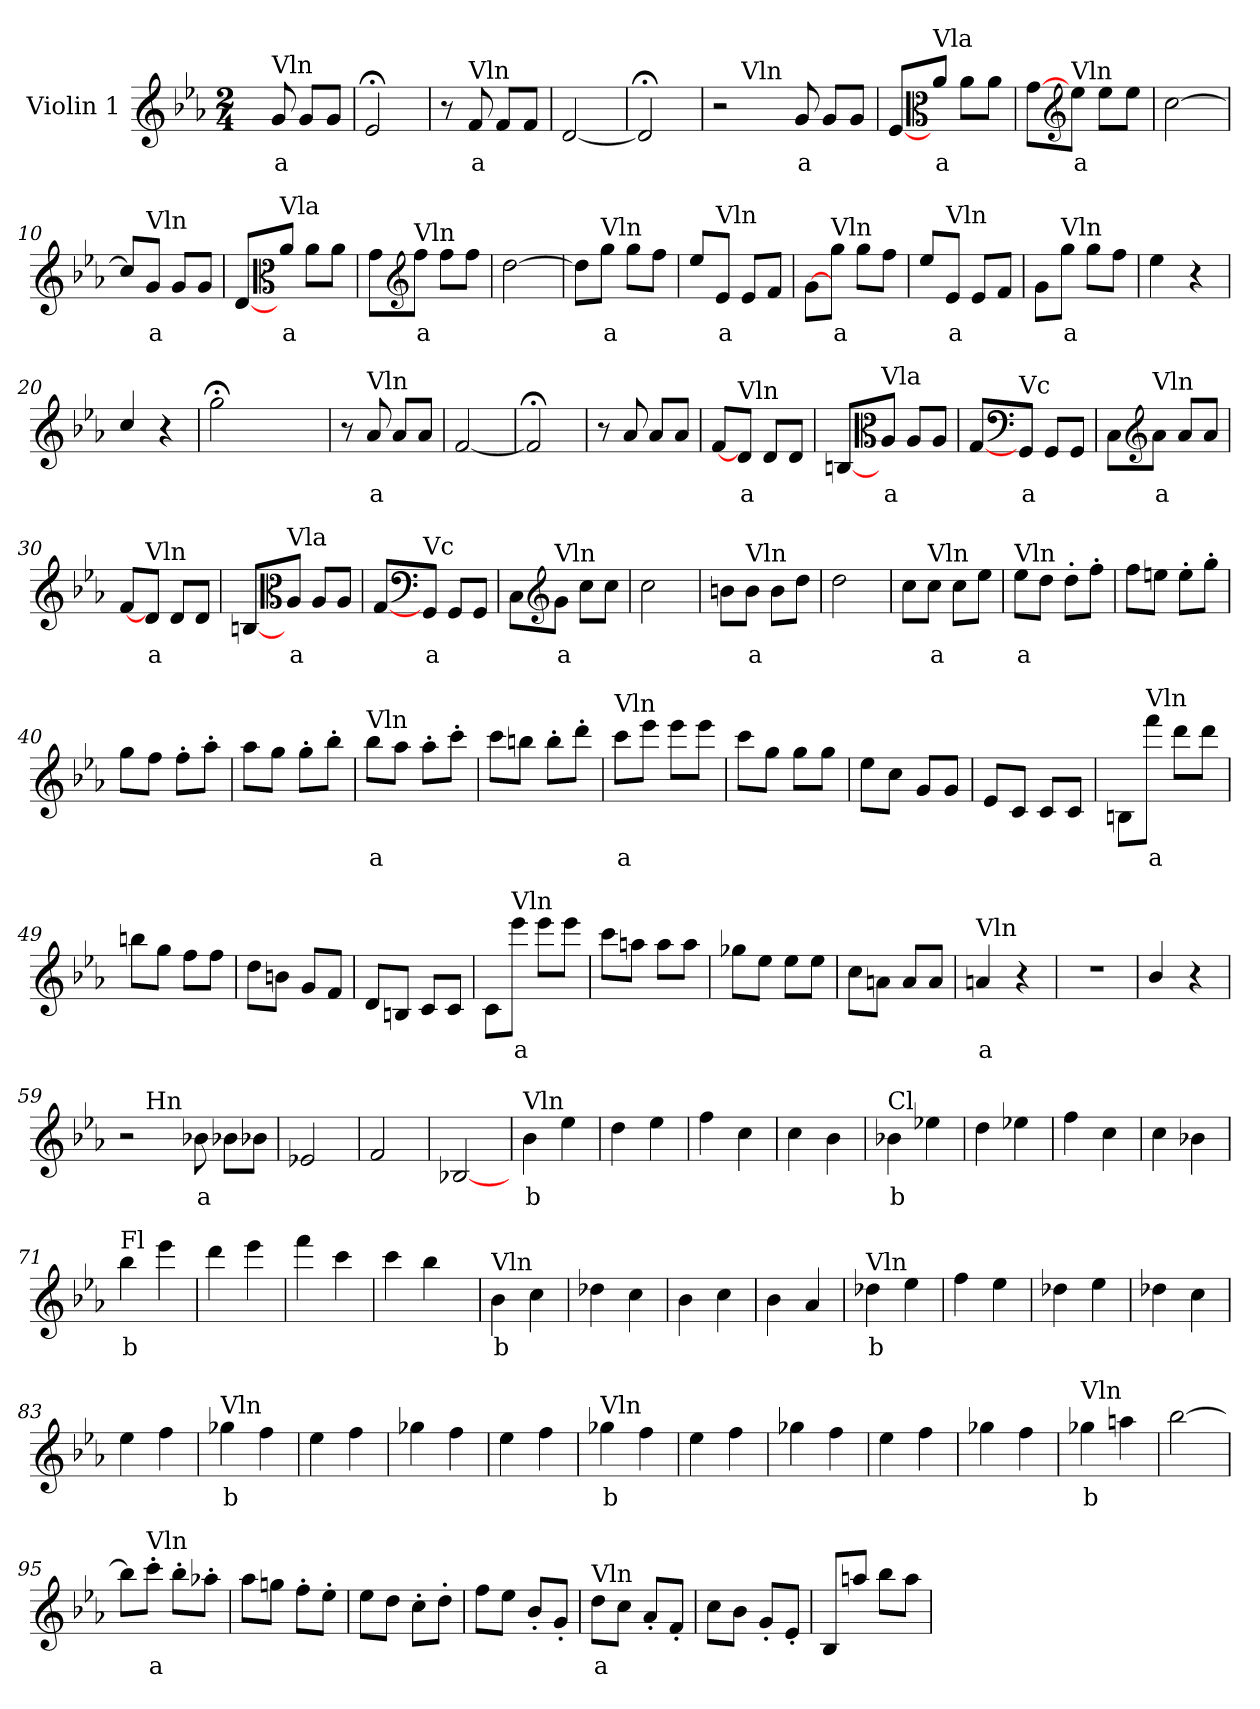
**kern	**text
*part1	*part1
*staff1	*staff1
*I"Violin 1	*
*I'Vln 1	*
*clefG2	*
*k[b-e-a-]	*
*M2/4	*
=1	=1
8ryy	.
!LO:TX:a:t=Vln	!
!	!LO:LY:color=#FF0000
8g	a
8g/L	.
8g/J	.
=2	=2
2e-;<	.
=3	=3
8r	.
!LO:TX:a:t=Vln	!
!	!LO:LY:color=#FF0000
8f	a
8f/L	.
8f/J	.
=4	=4
[2d	.
=5	=5
2d;<]	.
=6	=6
*^	*
2r	8ryy	.
!	!LO:TX:a:t=Vln	!
.	2.ryy	.
!	!	!LO:LY:color=#FF0000
8g	.	a
8g/L	.	.
8g/J	.	.
*v	*v	*
=7	=7
[8e-/L	.
*clefC3	*
!LO:TX:a:t=Vla	!
!	!LO:LY:color=#FF0000
8a-/J	a
8a-\L	.
8a-\J	.
=8	=8
[8g\L	.
*clefG2	*
!LO:TX:a:t=Vln	!
!	!LO:LY:color=#FF0000
8ee-\J	a
8ee-\L	.
8ee-\J	.
=9	=9
[2cc	.
=10	=10
8cc/L]	.
!LO:TX:a:t=Vln	!
!	!LO:LY:color=#FF0000
8g/J	a
8g/L	.
8g/J	.
=11	=11
[8d/L	.
*clefC3	*
!LO:TX:a:t=Vla	!
!	!LO:LY:color=#FF0000
8a-/J	a
8a-\L	.
8a-\J	.
=12	=12
8g\L	.
*clefG2	*
!LO:TX:a:t=Vln	!
!	!LO:LY:color=#FF0000
8ff\J	a
8ff\L	.
8ff\J	.
=13	=13
[2dd	.
=14	=14
8dd\L]	.
!LO:TX:a:t=Vln	!
!	!LO:LY:color=#FF0000
8gg\J	a
8gg\L	.
8ff\J	.
=15	=15
8ee-/L	.
!LO:TX:a:t=Vln	!
!	!LO:LY:color=#FF0000
8e-/J	a
8e-/L	.
8f/J	.
=16	=16
[8g\L	.
!LO:TX:a:t=Vln	!
!	!LO:LY:color=#FF0000
8gg\J	a
8gg\L	.
8ff\J	.
=17	=17
8ee-/L	.
!LO:TX:a:t=Vln	!
!	!LO:LY:color=#FF0000
8e-/J	a
8e-/L	.
8f/J	.
=18	=18
8g\L	.
!LO:TX:a:t=Vln	!
!	!LO:LY:color=#FF0000
8gg\J	a
8gg\L	.
8ff\J	.
=19	=19
4ee-	.
4r	.
=20	=20
4cc/	.
4r	.
=21	=21
*^	*
2gg;<	2ryy	.
2ryy	2ryy	.
*v	*v	*
=22	=22
8r	.
!LO:TX:a:t=Vln	!
!	!LO:LY:color=#FF0000
8a-	a
8a-/L	.
8a-/J	.
=23	=23
[2f	.
=24	=24
2f;<]	.
=25	=25
8r	.
8a-	.
8a-/L	.
8a-/J	.
=26	=26
[8f/L	.
!LO:TX:a:t=Vln	!
!	!LO:LY:color=#FF0000
8d/J	a
8d/L	.
8d/J	.
=27	=27
[8Bn/L	.
*clefC3	*
!LO:TX:a:t=Vla	!
!	!LO:LY:color=#FF0000
8A-/J	a
8A-/L	.
8A-/J	.
=28	=28
[8G/L	.
*clefF4	*
!LO:TX:a:t=Vc	!
!	!LO:LY:color=#FF0000
8GG/J	a
8GG/L	.
8GG/J	.
=29	=29
8C\L	.
*clefG2	*
!LO:TX:a:t=Vln	!
!	!LO:LY:color=#FF0000
8a-\J	a
8a-/L	.
8a-/J	.
=30	=30
[8f/L	.
!LO:TX:a:t=Vln	!
!	!LO:LY:color=#FF0000
8d/J	a
8d/L	.
8d/J	.
=31	=31
[8Bn/L	.
*clefC3	*
!LO:TX:a:t=Vla	!
!	!LO:LY:color=#FF0000
8A-/J	a
8A-/L	.
8A-/J	.
=32	=32
[8G/L	.
*clefF4	*
!LO:TX:a:t=Vc	!
!	!LO:LY:color=#FF0000
8GG/J	a
8GG/L	.
8GG/J	.
=33	=33
8C\L	.
*clefG2	*
!LO:TX:a:t=Vln	!
!	!LO:LY:color=#FF0000
8g\J	a
8cc\L	.
8cc\J	.
=34	=34
2cc	.
=35	=35
8bn\L	.
!LO:TX:a:t=Vln	!
!	!LO:LY:color=#FF0000
8b\J	a
8b\L	.
8dd\J	.
=36	=36
2dd	.
=37	=37
8cc\L	.
!LO:TX:a:t=Vln	!
!	!LO:LY:color=#FF0000
8cc\J	a
8cc\L	.
8ee-\J	.
=38	=38
!LO:TX:a:t=Vln	!
!	!LO:LY:color=#FF0000
8ee-\L	a
8dd\J	.
8dd'\L	.
8ff'\J	.
=39	=39
8ff\L	.
8een\J	.
8ee'\L	.
8gg'\J	.
=40	=40
8gg\L	.
8ff\J	.
8ff'\L	.
8aa-'\J	.
=41	=41
8aa-\L	.
8gg\J	.
8gg'\L	.
8bb-'\J	.
=42	=42
!LO:TX:a:t=Vln	!
!	!LO:LY:color=#FF0000
8bb-\L	a
8aa-\J	.
8aa-'\L	.
8ccc'\J	.
=43	=43
8ccc\L	.
8bbn\J	.
8bb'\L	.
8ddd'\J	.
=44	=44
!LO:TX:a:t=Vln	!
!	!LO:LY:color=#FF0000
8ccc\L	a
8eee-\J	.
8eee-\L	.
8eee-\J	.
=45	=45
8ccc\L	.
8gg\J	.
8gg\L	.
8gg\J	.
=46	=46
8ee-\L	.
8cc\J	.
8g/L	.
8g/J	.
=47	=47
8e-/L	.
8c/J	.
8c/L	.
8c/J	.
=48	=48
8Bn\L	.
!LO:TX:a:t=Vln	!
!	!LO:LY:color=#FF0000
8fff\J	a
8ddd\L	.
8ddd\J	.
=49	=49
8bbn\L	.
8gg\J	.
8ff\L	.
8ff\J	.
=50	=50
8dd\L	.
8bn\J	.
8g/L	.
8f/J	.
=51	=51
8d/L	.
8Bn/J	.
8c/L	.
8c/J	.
=52	=52
8c\L	.
!LO:TX:a:t=Vln	!
!	!LO:LY:color=#FF0000
8eee-\J	a
8eee-\L	.
8eee-\J	.
=53	=53
8ccc\L	.
8aan\J	.
8aa\L	.
8aa\J	.
=54	=54
8gg-X\L	.
8ee-\J	.
8ee-\L	.
8ee-\J	.
=55	=55
8cc\L	.
8an\J	.
8a/L	.
8a/J	.
=56	=56
!LO:TX:a:t=Vln	!
!	!LO:LY:color=#FF0000
4an/	a
4r	.
=57	=57
2r	.
=58	=58
4b-/	.
4r	.
=59	=59
*^	*
2r	8ryy	.
!	!LO:TX:a:t=Hn	!
.	2.ryy	.
!	!	!LO:LY:color=#FF0000
8b-X	.	a
8b-X\L	.	.
8b-X\J	.	.
*v	*v	*
=60	=60
2e-X	.
=61	=61
2f	.
=62	=62
[2B-X	.
=63	=63
!LO:TX:a:t=Vln	!
!	!LO:LY:color=#FF0000
4b-	b
4ee-	.
=64	=64
4dd	.
4ee-	.
=65	=65
4ff	.
4cc	.
=66	=66
4cc	.
4b-	.
=67	=67
!LO:TX:a:t=Cl	!
!	!LO:LY:color=#FF0000
4b-X	b
4ee-X	.
=68	=68
4dd	.
4ee-X	.
=69	=69
4ff	.
4cc	.
=70	=70
4cc	.
4b-X	.
=71	=71
!LO:TX:a:t=Fl	!
!	!LO:LY:color=#FF0000
4bb-	b
4eee-	.
=72	=72
4ddd	.
4eee-	.
=73	=73
4fff	.
4ccc	.
=74	=74
4ccc	.
4bb-	.
=75	=75
!LO:TX:a:t=Vln	!
!	!LO:LY:color=#FF0000
4b-	b
4cc	.
=76	=76
4dd-X	.
4cc	.
=77	=77
4b-	.
4cc	.
=78	=78
4b-	.
4a-	.
=79	=79
!LO:TX:a:t=Vln	!
!	!LO:LY:color=#FF0000
4dd-X	b
4ee-	.
=80	=80
4ff	.
4ee-	.
=81	=81
4dd-X	.
4ee-	.
=82	=82
4dd-X	.
4cc	.
=83	=83
4ee-	.
4ff	.
=84	=84
!LO:TX:a:t=Vln	!
!	!LO:LY:color=#FF0000
4gg-X	b
4ff	.
=85	=85
4ee-	.
4ff	.
=86	=86
4gg-X	.
4ff	.
=87	=87
4ee-	.
4ff	.
=88	=88
!LO:TX:a:t=Vln	!
!	!LO:LY:color=#FF0000
4gg-X	b
4ff	.
=89	=89
4ee-	.
4ff	.
=90	=90
4gg-X	.
4ff	.
=91	=91
4ee-	.
4ff	.
=92	=92
4gg-X	.
4ff	.
=93	=93
!LO:TX:a:t=Vln	!
!	!LO:LY:color=#FF0000
4gg-X	b
4aan	.
=94	=94
[2bb-\	.
=95	=95
8bb-\L]	.
!LO:TX:a:t=Vln	!
!	!LO:LY:color=#FF0000
8ccc'\J	a
8bb-'\L	.
8aa-X'\J	.
=96	=96
8aa-\L	.
8ggn\J	.
8ff'\L	.
8ee-'\J	.
=97	=97
8ee-\L	.
8dd\J	.
8cc'\L	.
8dd'\J	.
=98	=98
8ff\L	.
8ee-\J	.
8b-'/L	.
8g'/J	.
=99	=99
!LO:TX:a:t=Vln	!
!	!LO:LY:color=#FF0000
8dd\L	a
8cc\J	.
8a-'/L	.
8f'/J	.
=100	=100
8cc\L	.
8b-\J	.
8g'/L	.
8e-'/J	.
=101	=101
8B-/L	.
8aan/J	.
8bb-\L	.
8aa\J	.
=	=
*-	*-
